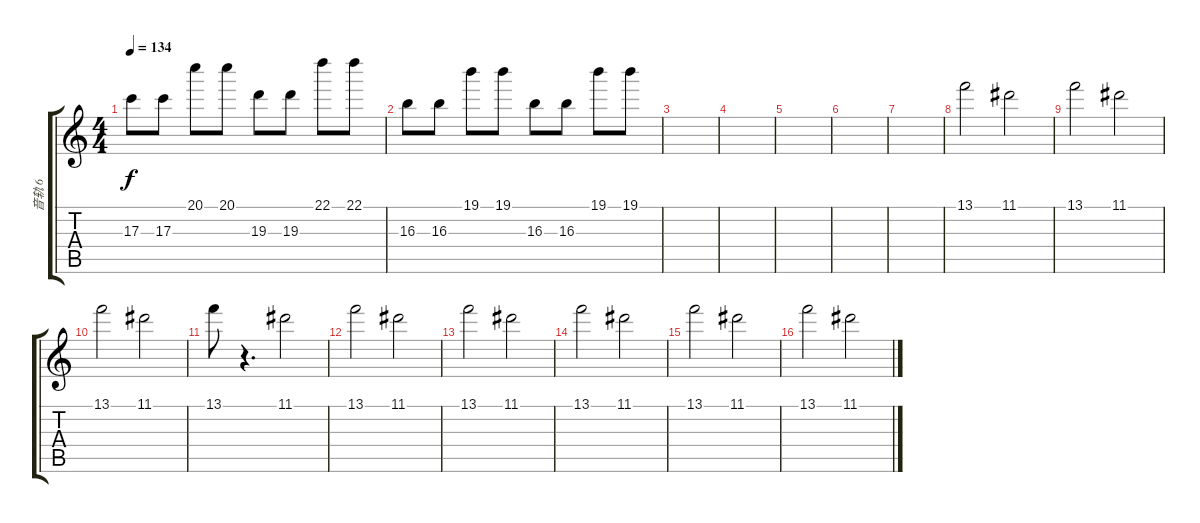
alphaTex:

\track ("音轨 6" "音轨 6") {instrument distortionguitar}
\staff {score tabs}
\tuning (E4 B3 G3 D3 A2 E2) {hide}
\ts (4 4)
\tempo 134
\clef g2
\ks c
17.3.8{dy f} 17.3.8 20.1.8 20.1.8 19.3.8 19.3.8 22.1.8 22.1.8 |
16.3.8 16.3.8 19.1.8 19.1.8 16.3.8 16.3.8 19.1.8 19.1.8 |
|
|
|
|
|
13.1.2{volume 12 instrument electricguitarjazz} 11.1.2 |
13.1.2 11.1.2 |
13.1.2 11.1.2 |
13.1.8 r.4{d} 11.1.2 |
13.1.2 11.1.2 |
13.1.2 11.1.2 |
13.1.2 11.1.2 |
13.1.2 11.1.2 |
13.1.2 11.1.2
